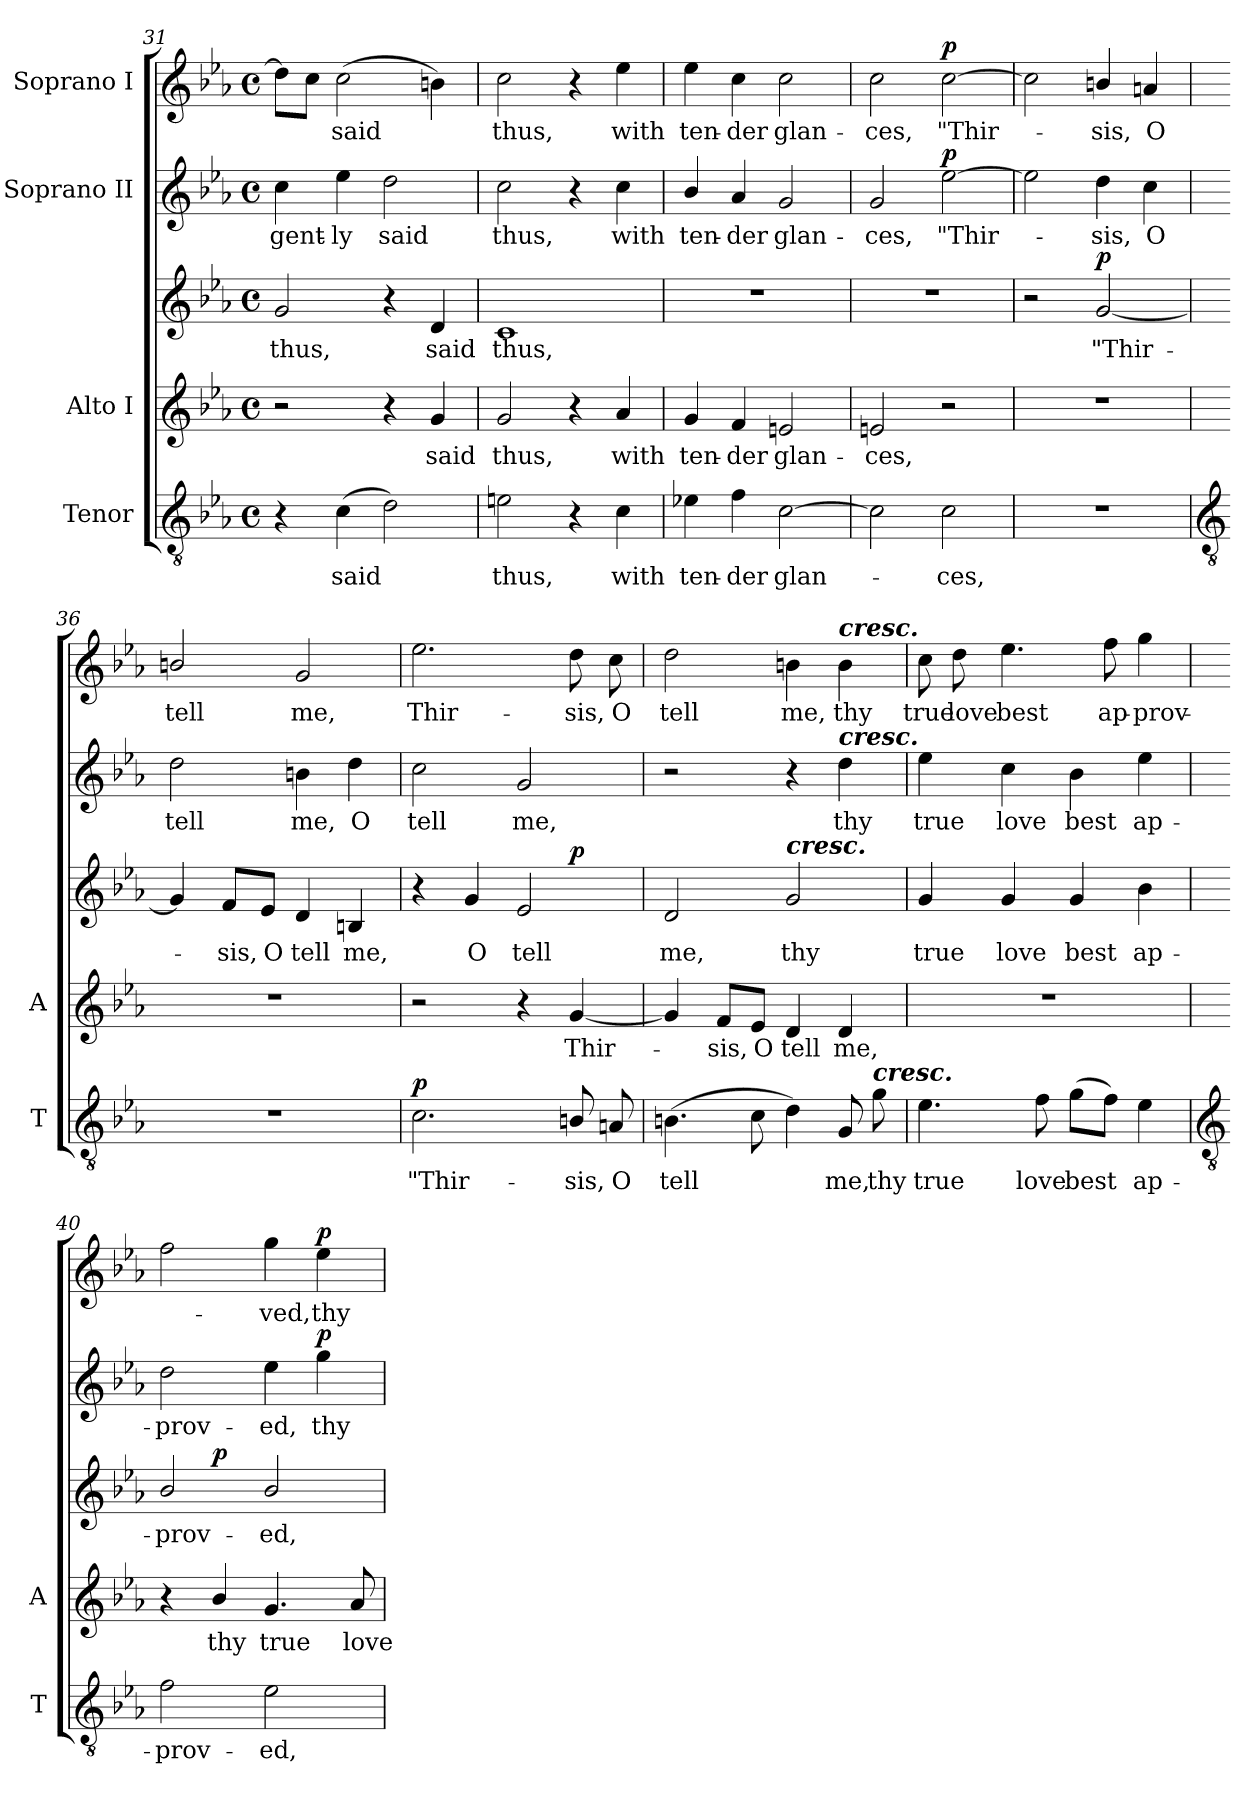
**kern	**text	**dynam	**kern	**text	**kern	**text	**dynam	**kern	**text	**dynam	**kern	**text	**dynam
*part4	*part4	*part4	*part3	*part3	*part3	*part3	*part3	*part2	*part2	*part2	*part1	*part1	*part1
*staff5	*staff5	*staff5	*staff4	*staff4	*staff3	*staff3	*staff3/4	*staff2	*staff2	*staff2	*staff1	*staff1	*staff1
*I"Tenor	*	*	*I"Alto I	*	*	*	*	*I"Soprano II	*	*	*I"Soprano I	*	*
*I'T	*	*	*I'A	*	*	*	*	*	*	*	*	*	*
*clefGv2	*	*	*clefG2	*	*clefG2	*	*	*clefG2	*	*	*clefG2	*	*
*k[b-e-a-]	*	*	*k[b-e-a-]	*	*k[b-e-a-]	*	*	*k[b-e-a-]	*	*	*k[b-e-a-]	*	*
*E-:	*	*	*E-:	*	*E-:	*	*	*E-:	*	*	*E-:	*	*
*M4/4	*	*	*M4/4	*	*M4/4	*	*	*M4/4	*	*	*M4/4	*	*
*met(c)	*	*	*met(c)	*	*met(c)	*	*	*met(c)	*	*	*met(c)	*	*
=31	=31	=31	=31	=31	=31	=31	=31	=31	=31	=31	=31	=31	=31
!	!	!	!	!	!	!LO:LY:b	!	!	!LO:LY:b	!	!	!	!
4r	.	.	2r	.	2g	thus,	.	4cc	gent-	.	8ddL]	.	.
.	.	.	.	.	.	.	.	.	.	.	8ccJ	.	.
!	!LO:LY:b	!	!	!	!	!	!	!	!LO:LY:b	!	!	!LO:LY:b	!
(>4c	said	.	.	.	.	.	.	4ee-	-ly	.	(>2cc	said	.
!	!	!	!	!	!	!	!	!	!LO:LY:b	!	!	!	!
2d)	.	.	4r	.	4r	.	.	2dd	said	.	.	.	.
!	!	!	!	!LO:LY:b	!	!LO:LY:b	!	!	!	!	!	!	!
.	.	.	4g	said	4d	said	.	.	.	.	4bn)	.	.
=32	=32	=32	=32	=32	=32	=32	=32	=32	=32	=32	=32	=32	=32
!	!LO:LY:b	!	!	!LO:LY:b	!	!LO:LY:b	!	!	!LO:LY:b	!	!	!LO:LY:b	!
2en	thus,	.	2g	thus,	1c	thus,	.	2cc	thus,	.	2cc	thus,	.
4r	.	.	4r	.	.	.	.	4r	.	.	4r	.	.
!	!LO:LY:b	!	!	!LO:LY:b	!	!	!	!	!LO:LY:b	!	!	!LO:LY:b	!
4c	with	.	4a-	with	.	.	.	4cc	with	.	4ee-	with	.
=33	=33	=33	=33	=33	=33	=33	=33	=33	=33	=33	=33	=33	=33
!	!LO:LY:b	!	!	!LO:LY:b	!	!	!	!	!LO:LY:b	!	!	!LO:LY:b	!
4e-X	ten-	.	4g	ten-	1r	.	.	4b-/	ten-	.	4ee-	ten-	.
!	!LO:LY:b	!	!	!LO:LY:b	!	!	!	!	!LO:LY:b	!	!	!LO:LY:b	!
4f	-der	.	4f	-der	.	.	.	4a-	-der	.	4cc	-der	.
!	!LO:LY:b	!	!	!LO:LY:b	!	!	!	!	!LO:LY:b	!	!	!LO:LY:b	!
[2c	glan-	.	2en	glan-	.	.	.	2g	glan-	.	2cc	glan-	.
=34	=34	=34	=34	=34	=34	=34	=34	=34	=34	=34	=34	=34	=34
!	!	!	!	!LO:LY:b	!	!	!	!	!LO:LY:b	!	!	!LO:LY:b	!
2c]	.	.	2en	-ces,	1r	.	.	2g	-ces,	.	2cc	-ces,	.
!	!LO:LY:b	!	!	!	!	!	!	!	!LO:LY:b	!LO:DY:b	!	!LO:LY:b	!LO:DY:b
2c	ces,	.	2r	.	.	.	.	[2ee-	"Thir-	p	[2cc	"Thir-	p
=35	=35	=35	=35	=35	=35	=35	=35	=35	=35	=35	=35	=35	=35
1r	.	.	1r	.	2r	.	.	2ee-]	.	.	2cc]	.	.
!	!	!	!	!	!	!LO:LY:b	!LO:DY:b	!	!LO:LY:b	!	!	!LO:LY:b	!
.	.	.	.	.	[2g	"Thir-	p	4dd	sis,	.	4bn/	sis,	.
!	!	!	!	!	!	!	!	!	!LO:LY:b	!	!	!LO:LY:b	!
.	.	.	.	.	.	.	.	4cc	O	.	4an	O	.
!!LO:LB:g=z
=36	=36	=36	=36	=36	=36	=36	=36	=36	=36	=36	=36	=36	=36
*clefGv2	*	*	*	*	*	*	*	*	*	*	*	*	*
!	!	!	!	!	!	!	!	!	!LO:LY:b	!	!	!LO:LY:b	!
1r	.	.	1r	.	4g]	.	.	2dd	tell	.	2bn/	tell	.
!	!	!	!	!	!	!LO:LY:b	!	!	!	!	!	!	!
.	.	.	.	.	8f/L	sis,	.	.	.	.	.	.	.
!	!	!	!	!	!	!LO:LY:b	!	!	!	!	!	!	!
.	.	.	.	.	8e-/J	O	.	.	.	.	.	.	.
!	!	!	!	!	!	!LO:LY:b	!	!	!LO:LY:b	!	!	!LO:LY:b	!
.	.	.	.	.	4d	tell	.	4bn	me,	.	2g	me,	.
!	!	!	!	!	!	!LO:LY:b	!	!	!LO:LY:b	!	!	!	!
.	.	.	.	.	4Bn	me,	.	4dd	O	.	.	.	.
=37	=37	=37	=37	=37	=37	=37	=37	=37	=37	=37	=37	=37	=37
!	!LO:LY:b	!LO:DY:b	!	!	!	!	!	!	!LO:LY:b	!	!	!LO:LY:b	!
2.c	"Thir-	p	2r	.	4r	.	.	2cc	tell	.	2.ee-	Thir-	.
!	!	!	!	!	!	!LO:LY:b	!	!	!	!	!	!	!
.	.	.	.	.	4g	O	.	.	.	.	.	.	.
!	!	!	!	!	!	!LO:LY:b	!	!	!LO:LY:b	!	!	!	!
.	.	.	4r	.	2e-	tell	.	2g	me,	.	.	.	.
!	!LO:LY:b	!	!	!LO:LY:b	!	!	!LO:DY:b=2	!	!	!	!	!LO:LY:b	!
8Bn/	-sis,	.	[4g	Thir-	.	.	p	.	.	.	8dd	-sis,	.
!	!LO:LY:b	!	!	!	!	!	!	!	!	!	!	!LO:LY:b	!
8An	O	.	.	.	.	.	.	.	.	.	8cc	O	.
=38	=38	=38	=38	=38	=38	=38	=38	=38	=38	=38	=38	=38	=38
!	!LO:LY:b	!	!	!	!	!LO:LY:b	!	!	!	!	!	!LO:LY:b	!
(>4.Bn	tell	.	4g]	.	2d	me,	.	2r	.	.	2dd	tell	.
!	!	!	!	!LO:LY:b	!	!	!	!	!	!	!	!	!
.	.	.	8f/L	sis,	.	.	.	.	.	.	.	.	.
!	!	!	!	!LO:LY:b	!	!	!	!	!	!	!	!	!
8c	.	.	8e-/J	O	.	.	.	.	.	.	.	.	.
!	!	!	!	!	!LO:TX:a:Bi:t=cresc.	!	!	!	!	!	!	!	!
!	!	!	!	!LO:LY:b	!	!LO:LY:b	!	!	!	!	!	!LO:LY:b	!
4d)	.	.	4d	tell	2g	thy	.	4r	.	.	4bn	me,	.
!	!	!	!	!	!	!	!	!	!	!	!LO:TX:a:Bi:t=cresc.	!	!
!	!	!	!	!	!	!	!	!LO:TX:a:Bi:t=cresc.	!	!	!	!	!
!	!LO:LY:b	!	!	!LO:LY:b	!	!	!	!	!LO:LY:b	!	!	!LO:LY:b	!
8G	me,	.	4d	me,	.	.	.	4dd	thy	.	4b	thy	.
!LO:TX:a:Bi:t=cresc.	!	!	!	!	!	!	!	!	!	!	!	!	!
!	!LO:LY:b	!	!	!	!	!	!	!	!	!	!	!	!
8g	thy	.	.	.	.	.	.	.	.	.	.	.	.
=39	=39	=39	=39	=39	=39	=39	=39	=39	=39	=39	=39	=39	=39
!	!LO:LY:b	!	!	!	!	!LO:LY:b	!	!	!LO:LY:b	!	!	!LO:LY:b	!
4.e-	true	.	1r	.	4g	true	.	4ee-	true	.	8cc	true	.
!	!	!	!	!	!	!	!	!	!	!	!	!LO:LY:b	!
.	.	.	.	.	.	.	.	.	.	.	8dd	love	.
!	!	!	!	!	!	!LO:LY:b	!	!	!LO:LY:b	!	!	!LO:LY:b	!
.	.	.	.	.	4g	love	.	4cc	love	.	4.ee-	best	.
!	!LO:LY:b	!	!	!	!	!	!	!	!	!	!	!	!
8f	love	.	.	.	.	.	.	.	.	.	.	.	.
!	!LO:LY:b	!	!	!	!	!LO:LY:b	!	!	!LO:LY:b	!	!	!	!
(>8gL	best	.	.	.	4g	best	.	4b-	best	.	.	.	.
!	!	!	!	!	!	!	!	!	!	!	!	!LO:LY:b	!
8fJ)	.	.	.	.	.	.	.	.	.	.	8ff	ap-	.
!	!LO:LY:b	!	!	!	!	!LO:LY:b	!	!	!LO:LY:b	!	!	!LO:LY:b	!
4e-	ap-	.	.	.	4b-	ap-	.	4ee-	ap-	.	4gg	-prov-	.
!!LO:LB:g=z
=40	=40	=40	=40	=40	=40	=40	=40	=40	=40	=40	=40	=40	=40
*clefGv2	*	*	*	*	*	*	*	*	*	*	*	*	*
!	!LO:LY:b	!	!	!	!	!LO:LY:b	!	!	!LO:LY:b	!	!	!	!
2f	-prov-	.	4r	.	2b-/	-prov-	.	2dd	-prov-	.	2ff	.	.
!	!	!	!	!LO:LY:b	!	!	!LO:DY:b=2	!	!	!	!	!	!
.	.	.	4b-/	thy	.	.	p	.	.	.	.	.	.
!	!LO:LY:b	!	!	!LO:LY:b	!	!LO:LY:b	!	!	!LO:LY:b	!	!	!LO:LY:b	!
2e-	-ed,	.	4.g	true	2b-/	-ed,	.	4ee-	-ed,	.	4gg	ved,	.
!	!	!	!	!	!	!	!	!	!LO:LY:b	!LO:DY:b	!	!LO:LY:b	!LO:DY:b
.	.	.	.	.	.	.	.	4gg	thy	p	4ee-	thy	p
!	!	!	!	!LO:LY:b	!	!	!	!	!	!	!	!	!
.	.	.	8a-	love	.	.	.	.	.	.	.	.	.
=	=	=	=	=	=	=	=	=	=	=	=	=	=
*-	*-	*-	*-	*-	*-	*-	*-	*-	*-	*-	*-	*-	*-
